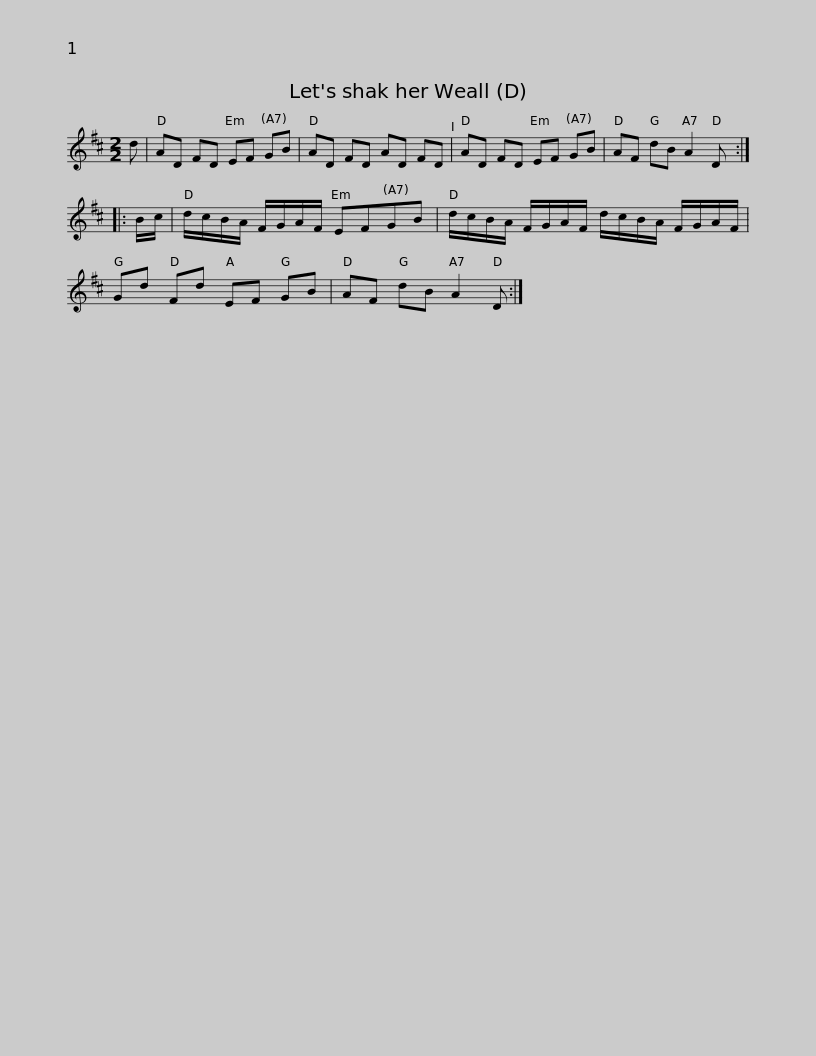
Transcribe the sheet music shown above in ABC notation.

X:1
L:1/8
M:2/2
I:linebreak $
K:D
V:1 treble
V:1
 d | AD FD EF GB | AD FD AD FD | AD FD EF GB | AF dB A2 D :: %5
 B/c/ |$ d/c/B/A/ F/G/A/F/ EFGB | d/c/B/A/ F/G/A/F/ d/c/B/A/ F/G/A/F/ | Gd Fd EF GB | AF dB A2 D :| %10
